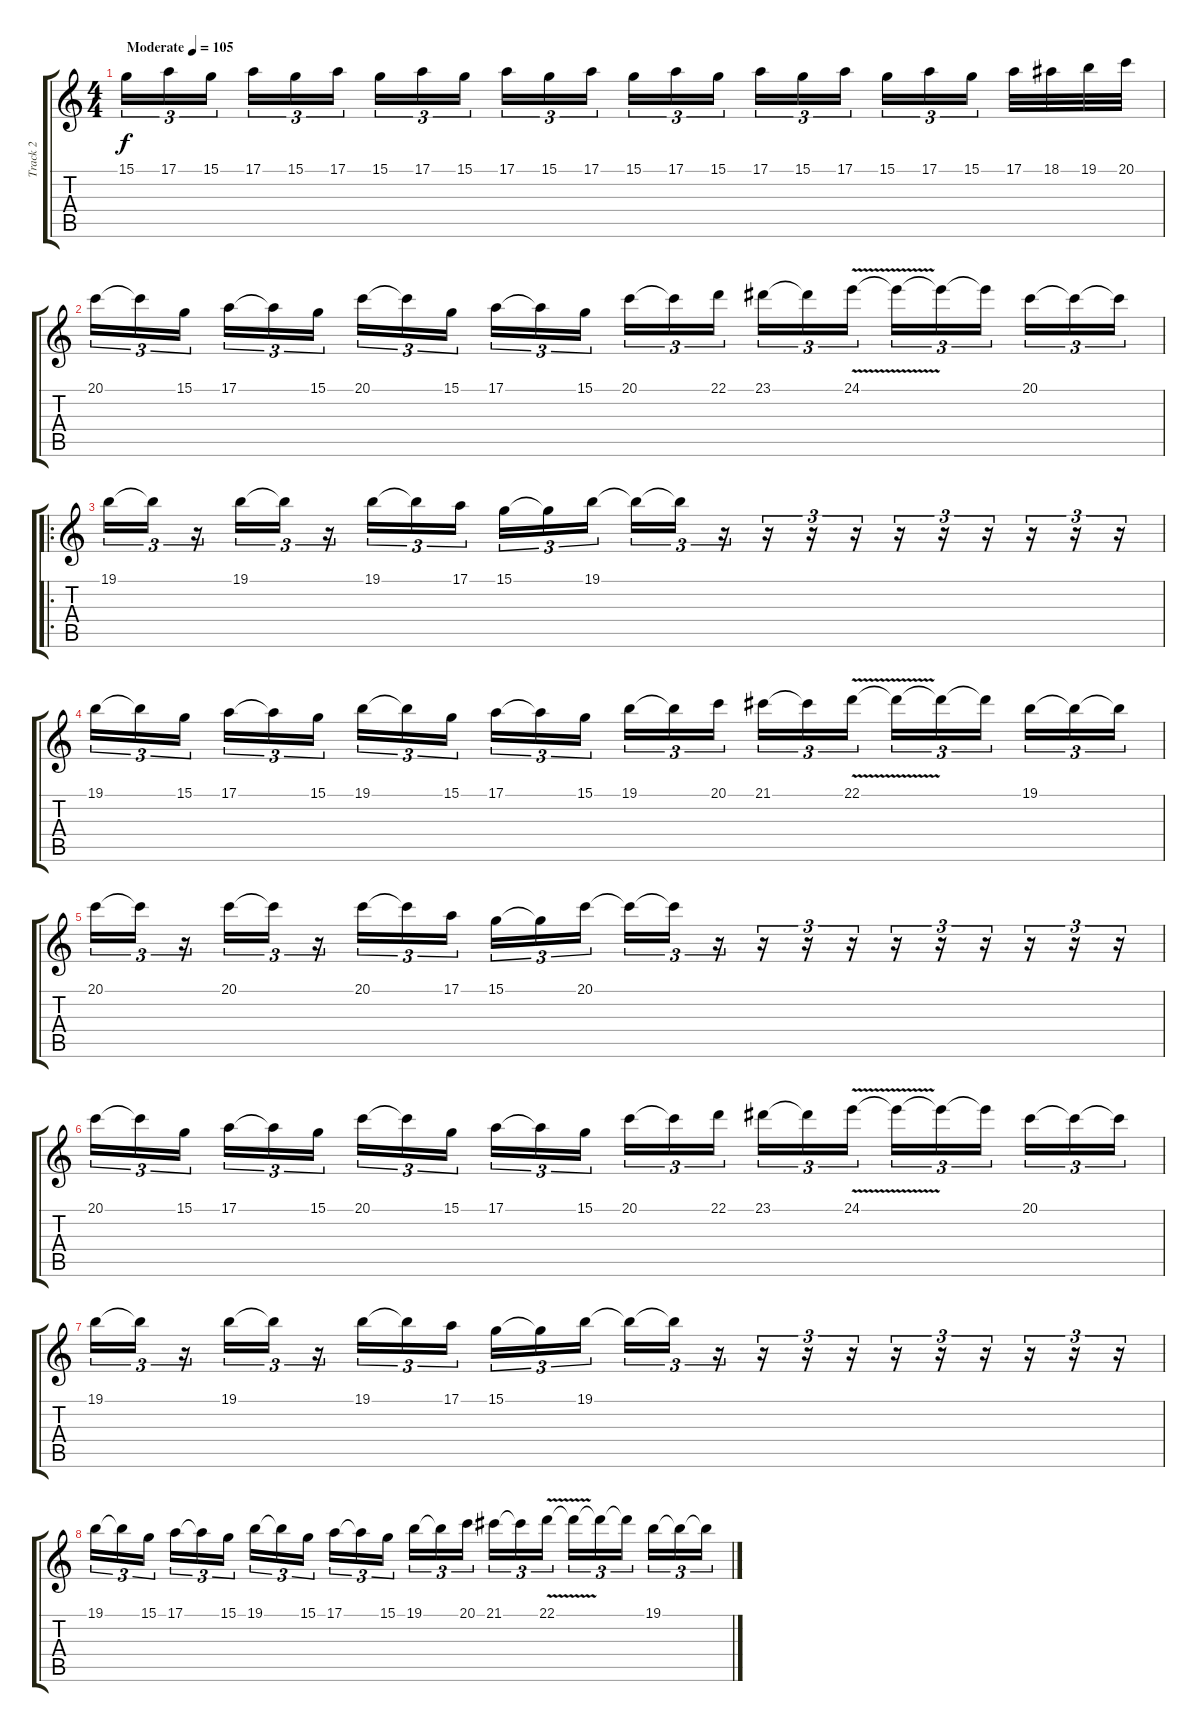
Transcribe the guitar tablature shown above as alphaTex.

\track ("Track 2" "Track 2") {instrument flute}
\staff {score tabs}
\tuning (E4 B3 G3 D3 A2 E2) {hide}
\ts (4 4)
\tempo (105 "Moderate")
\clef g2
\ks c
15.1.16{tu (3 2) dy f instrument flute} 17.1.16{tu (3 2)} 15.1.16{tu (3 2) beam splitsecondary} 17.1.16{tu (3 2)} 15.1.16{tu (3 2)} 17.1.16{tu (3 2)} 15.1.16{tu (3 2)} 17.1.16{tu (3 2)} 15.1.16{tu (3 2) beam splitsecondary} 17.1.16{tu (3 2)} 15.1.16{tu (3 2)} 17.1.16{tu (3 2)} 15.1.16{tu (3 2)} 17.1.16{tu (3 2)} 15.1.16{tu (3 2) beam splitsecondary} 17.1.16{tu (3 2)} 15.1.16{tu (3 2)} 17.1.16{tu (3 2)} 15.1.16{tu (3 2)} 17.1.16{tu (3 2)} 15.1.16{tu (3 2) beam splitsecondary} 17.1.32 18.1.32 19.1.32 20.1.32 |
20.1.16{tu (3 2)} 20.1{t}.16{tu (3 2)} 15.1.16{tu (3 2) beam splitsecondary} 17.1.16{tu (3 2)} 17.1{t}.16{tu (3 2)} 15.1.16{tu (3 2)} 20.1.16{tu (3 2)} 20.1{t}.16{tu (3 2)} 15.1.16{tu (3 2) beam splitsecondary} 17.1.16{tu (3 2)} 17.1{t}.16{tu (3 2)} 15.1.16{tu (3 2)} 20.1.16{tu (3 2)} 20.1{t}.16{tu (3 2)} 22.1.16{tu (3 2) beam splitsecondary} 23.1.16{tu (3 2)} 23.1{t}.16{tu (3 2)} 24.1{v}.16{tu (3 2)} 24.1{t}.16{tu (3 2)} 24.1{t}.16{tu (3 2)} 24.1{t}.16{tu (3 2) beam splitsecondary} 20.1.16{tu (3 2)} 20.1{t}.16{tu (3 2)} 20.1{t}.16{tu (3 2)} |
\ro
19.1.16{tu (3 2)} 19.1{t}.16{tu (3 2)} r.16{tu (3 2)} 19.1.16{tu (3 2)} 19.1{t}.16{tu (3 2)} r.16{tu (3 2)} 19.1.16{tu (3 2)} 19.1{t}.16{tu (3 2)} 17.1.16{tu (3 2) beam splitsecondary} 15.1.16{tu (3 2)} 15.1{t}.16{tu (3 2)} 19.1.16{tu (3 2)} 19.1{t}.16{tu (3 2)} 19.1{t}.16{tu (3 2)} r.16{tu (3 2)} r.16{tu (3 2)} r.16{tu (3 2)} r.16{tu (3 2)} r.16{tu (3 2)} r.16{tu (3 2)} r.16{tu (3 2)} r.16{tu (3 2)} r.16{tu (3 2)} r.16{tu (3 2)} |
19.1.16{tu (3 2)} 19.1{t}.16{tu (3 2)} 15.1.16{tu (3 2) beam splitsecondary} 17.1.16{tu (3 2)} 17.1{t}.16{tu (3 2)} 15.1.16{tu (3 2)} 19.1.16{tu (3 2)} 19.1{t}.16{tu (3 2)} 15.1.16{tu (3 2) beam splitsecondary} 17.1.16{tu (3 2)} 17.1{t}.16{tu (3 2)} 15.1.16{tu (3 2)} 19.1.16{tu (3 2)} 19.1{t}.16{tu (3 2)} 20.1.16{tu (3 2) beam splitsecondary} 21.1.16{tu (3 2)} 21.1{t}.16{tu (3 2)} 22.1{v}.16{tu (3 2)} 22.1{t}.16{tu (3 2)} 22.1{t}.16{tu (3 2)} 22.1{t}.16{tu (3 2) beam splitsecondary} 19.1.16{tu (3 2)} 19.1{t}.16{tu (3 2)} 19.1{t}.16{tu (3 2)} |
20.1.16{tu (3 2)} 20.1{t}.16{tu (3 2)} r.16{tu (3 2)} 20.1.16{tu (3 2)} 20.1{t}.16{tu (3 2)} r.16{tu (3 2)} 20.1.16{tu (3 2)} 20.1{t}.16{tu (3 2)} 17.1.16{tu (3 2) beam splitsecondary} 15.1.16{tu (3 2)} 15.1{t}.16{tu (3 2)} 20.1.16{tu (3 2)} 20.1{t}.16{tu (3 2)} 20.1{t}.16{tu (3 2)} r.16{tu (3 2)} r.16{tu (3 2)} r.16{tu (3 2)} r.16{tu (3 2)} r.16{tu (3 2)} r.16{tu (3 2)} r.16{tu (3 2)} r.16{tu (3 2)} r.16{tu (3 2)} r.16{tu (3 2)} |
20.1.16{tu (3 2)} 20.1{t}.16{tu (3 2)} 15.1.16{tu (3 2) beam splitsecondary} 17.1.16{tu (3 2)} 17.1{t}.16{tu (3 2)} 15.1.16{tu (3 2)} 20.1.16{tu (3 2)} 20.1{t}.16{tu (3 2)} 15.1.16{tu (3 2) beam splitsecondary} 17.1.16{tu (3 2)} 17.1{t}.16{tu (3 2)} 15.1.16{tu (3 2)} 20.1.16{tu (3 2)} 20.1{t}.16{tu (3 2)} 22.1.16{tu (3 2) beam splitsecondary} 23.1.16{tu (3 2)} 23.1{t}.16{tu (3 2)} 24.1{v}.16{tu (3 2)} 24.1{t}.16{tu (3 2)} 24.1{t}.16{tu (3 2)} 24.1{t}.16{tu (3 2) beam splitsecondary} 20.1.16{tu (3 2)} 20.1{t}.16{tu (3 2)} 20.1{t}.16{tu (3 2)} |
19.1.16{tu (3 2)} 19.1{t}.16{tu (3 2)} r.16{tu (3 2)} 19.1.16{tu (3 2)} 19.1{t}.16{tu (3 2)} r.16{tu (3 2)} 19.1.16{tu (3 2)} 19.1{t}.16{tu (3 2)} 17.1.16{tu (3 2) beam splitsecondary} 15.1.16{tu (3 2)} 15.1{t}.16{tu (3 2)} 19.1.16{tu (3 2)} 19.1{t}.16{tu (3 2)} 19.1{t}.16{tu (3 2)} r.16{tu (3 2)} r.16{tu (3 2)} r.16{tu (3 2)} r.16{tu (3 2)} r.16{tu (3 2)} r.16{tu (3 2)} r.16{tu (3 2)} r.16{tu (3 2)} r.16{tu (3 2)} r.16{tu (3 2)} |
19.1.16{tu (3 2)} 19.1{t}.16{tu (3 2)} 15.1.16{tu (3 2) beam splitsecondary} 17.1.16{tu (3 2)} 17.1{t}.16{tu (3 2)} 15.1.16{tu (3 2)} 19.1.16{tu (3 2)} 19.1{t}.16{tu (3 2)} 15.1.16{tu (3 2) beam splitsecondary} 17.1.16{tu (3 2)} 17.1{t}.16{tu (3 2)} 15.1.16{tu (3 2)} 19.1.16{tu (3 2)} 19.1{t}.16{tu (3 2)} 20.1.16{tu (3 2) beam splitsecondary} 21.1.16{tu (3 2)} 21.1{t}.16{tu (3 2)} 22.1{v}.16{tu (3 2)} 22.1{t}.16{tu (3 2)} 22.1{t}.16{tu (3 2)} 22.1{t}.16{tu (3 2) beam splitsecondary} 19.1.16{tu (3 2)} 19.1{t}.16{tu (3 2)} 19.1{t}.16{tu (3 2)}
